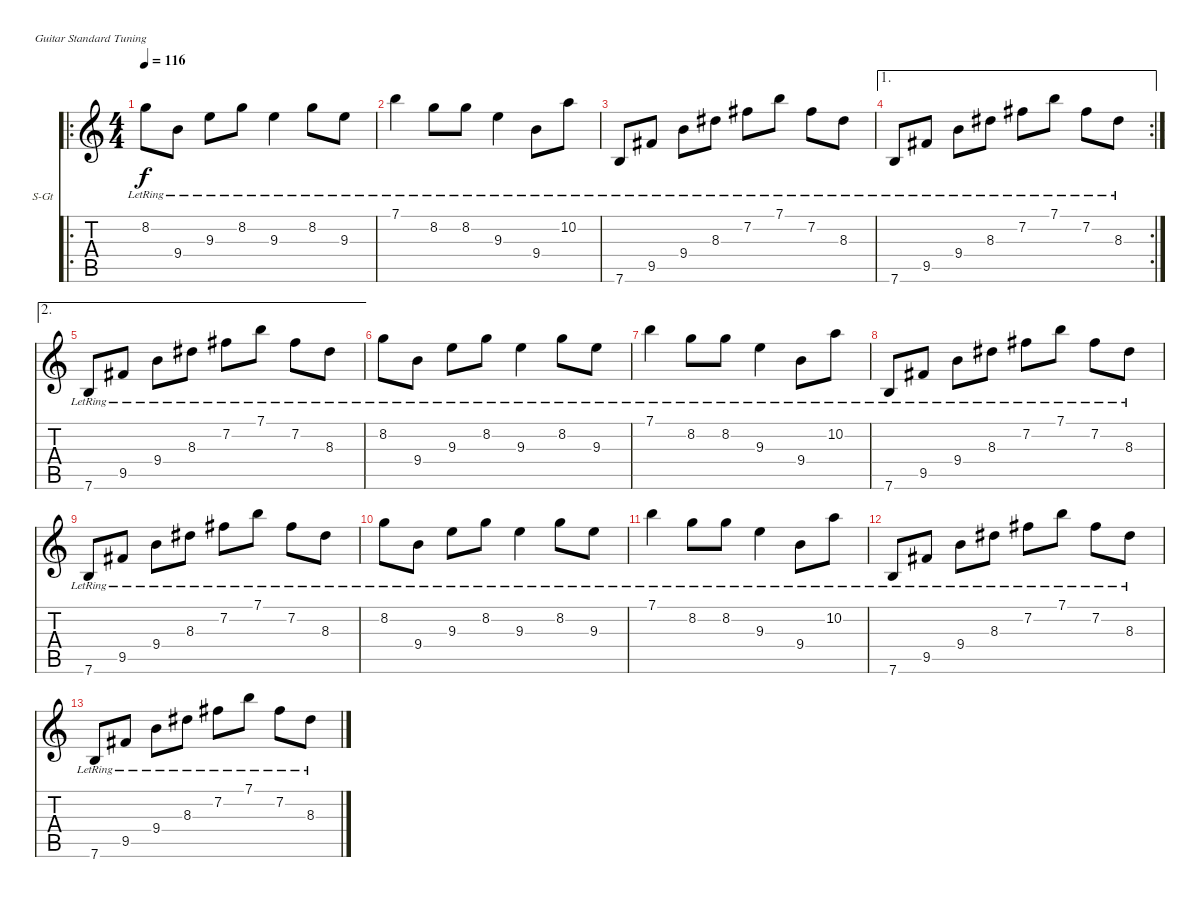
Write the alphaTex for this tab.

\bracketExtendMode nobrackets
\firstSystemTrackNameOrientation horizontal
\otherSystemsTrackNameOrientation horizontal
\track ("Guitar Acoustique 1" "S-Gt") {instrument acousticguitarsteel}
\staff {score tabs}
\tuning (E4 B3 G3 D3 A2 E2)
\ro
\ts (4 4)
\tempo 116
\clef g2
\ks c
8.2{lr}.8{dy f} 9.4{lr}.8 9.3{lr}.8 8.2{lr}.8 9.3{lr}.4 8.2{lr}.8 9.3{lr}.8 |
7.1{lr}.4 8.2{lr}.8 8.2{lr}.8 9.3{lr}.4 9.4{lr}.8 10.2{lr}.8 |
7.6{lr}.8 9.5{lr}.8 9.4{lr}.8 8.3{lr}.8 7.2{lr}.8 7.1{lr}.8 7.2{lr}.8 8.3{lr}.8 |
\ae 1
\rc 2
7.6{lr}.8 9.5{lr}.8 9.4{lr}.8 8.3{lr}.8 7.2{lr}.8 7.1{lr}.8 7.2{lr}.8 8.3{lr}.8 |
\ae 2
7.6{lr}.8 9.5{lr}.8 9.4{lr}.8 8.3{lr}.8 7.2{lr}.8 7.1{lr}.8 7.2{lr}.8 8.3{lr}.8 |
8.2{lr}.8 9.4{lr}.8 9.3{lr}.8 8.2{lr}.8 9.3{lr}.4 8.2{lr}.8 9.3{lr}.8 |
7.1{lr}.4 8.2{lr}.8 8.2{lr}.8 9.3{lr}.4 9.4{lr}.8 10.2{lr}.8 |
7.6{lr}.8 9.5{lr}.8 9.4{lr}.8 8.3{lr}.8 7.2{lr}.8 7.1{lr}.8 7.2{lr}.8 8.3{lr}.8 |
7.6{lr}.8 9.5{lr}.8 9.4{lr}.8 8.3{lr}.8 7.2{lr}.8 7.1{lr}.8 7.2{lr}.8 8.3{lr}.8 |
8.2{lr}.8 9.4{lr}.8 9.3{lr}.8 8.2{lr}.8 9.3{lr}.4 8.2{lr}.8 9.3{lr}.8 |
7.1{lr}.4 8.2{lr}.8 8.2{lr}.8 9.3{lr}.4 9.4{lr}.8 10.2{lr}.8 |
7.6{lr}.8 9.5{lr}.8 9.4{lr}.8 8.3{lr}.8 7.2{lr}.8 7.1{lr}.8 7.2{lr}.8 8.3{lr}.8 |
7.6{lr}.8 9.5{lr}.8 9.4{lr}.8 8.3{lr}.8 7.2{lr}.8 7.1{lr}.8 7.2{lr}.8 8.3{lr}.8
